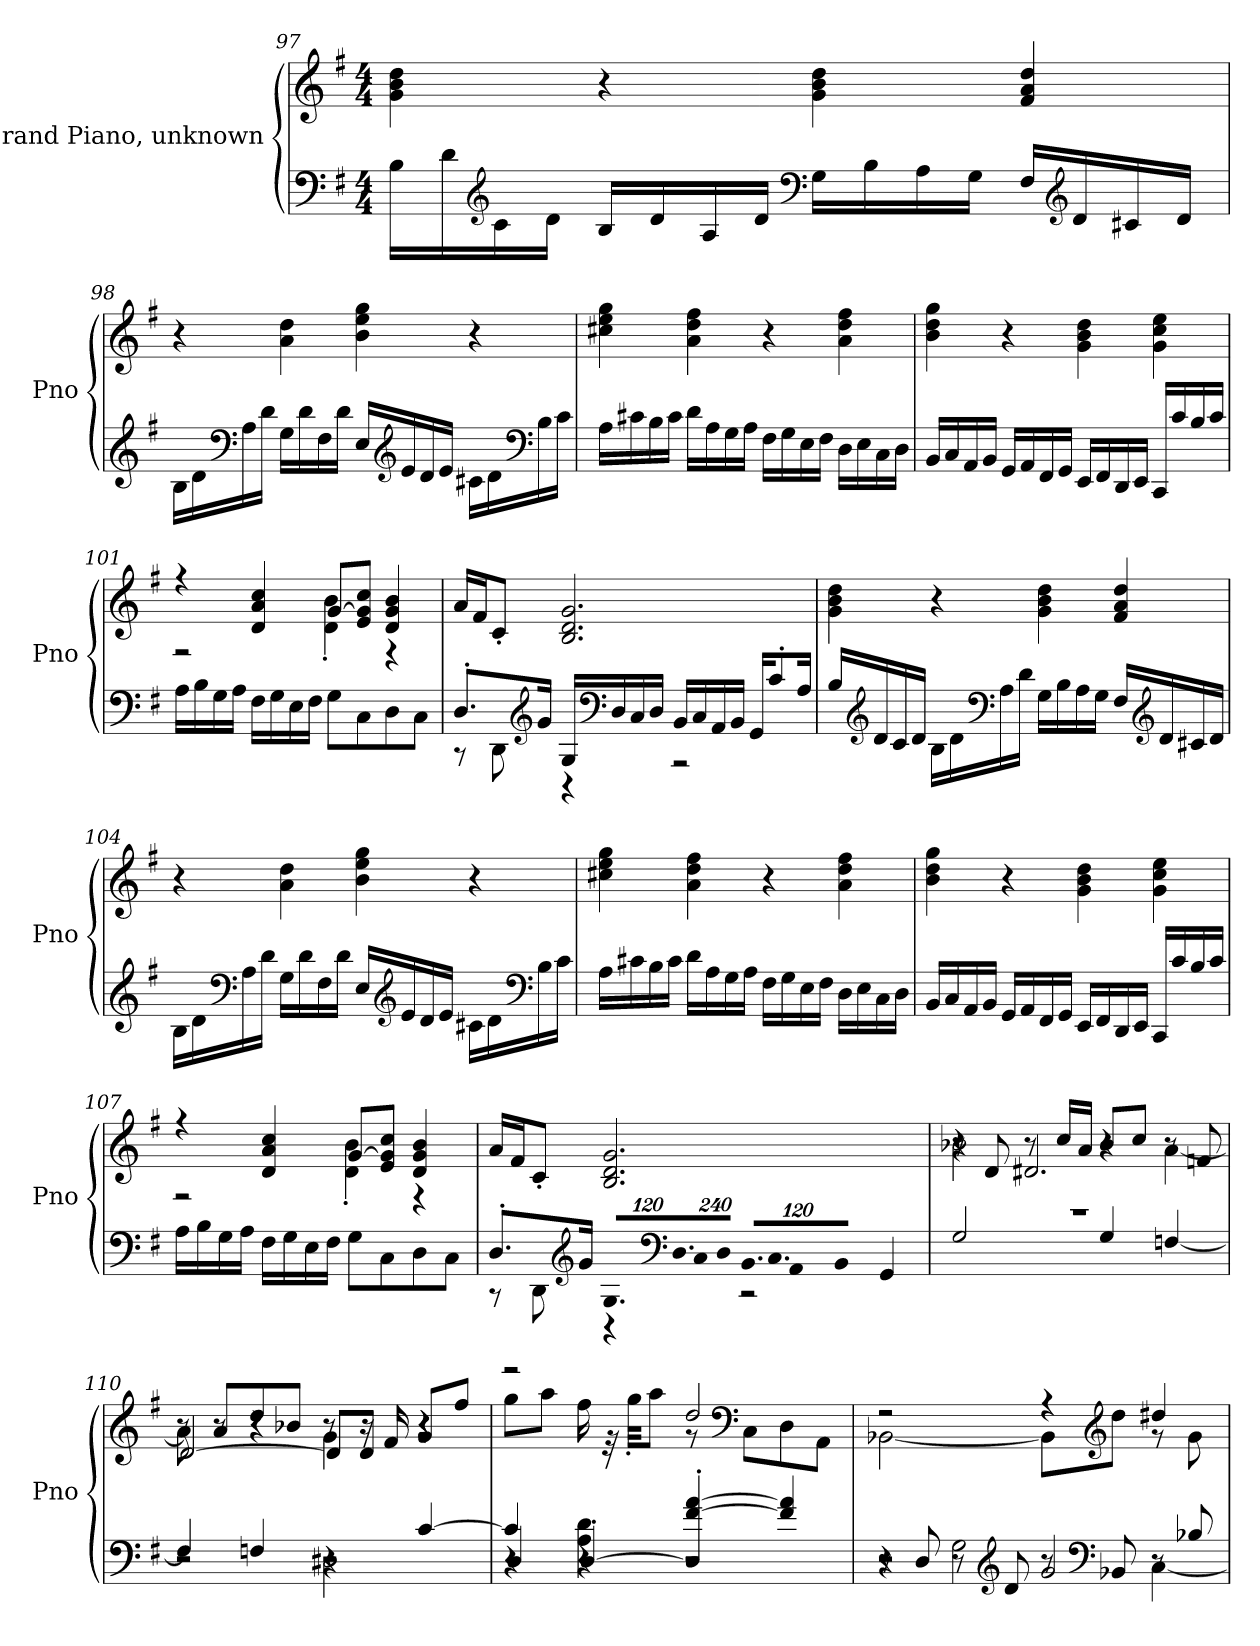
**kern	**kern
*part1	*part1
*staff2	*staff1
*I"Grand Piano, unknown	*
*I'Pno	*
!!LO:LB:g=z
*clefF4	*clefG2
*k[f#]	*k[f#]
*M4/4	*M4/4
=97	=97
16B\LL	4g\ 4b\ 4dd\
16d\	.
*clefG2	*
16c\	.
16d\JJ	.
16B/LL	4r
16d/	.
16A/	.
16d/JJ	.
*clefF4	*
16G\LL	4g\ 4b\ 4dd\
16B\	.
16A\	.
16G\JJ	.
16F#/LL	4f#/ 4a/ 4dd/
*clefG2	*
16d/	.
16c#X/	.
16d/JJ	.
=98	=98
16B\LL	4r
16d\	.
*clefF4	*
16A\	.
16d\JJ	.
16G\LL	4a\ 4dd\
16d\	.
16F#\	.
16d\JJ	.
16E/LL	4b\ 4ee\ 4gg\
*clefG2	*
16e/	.
16d/	.
16e/JJ	.
16c#X\LL	4r
16d\	.
*clefF4	*
16B\	.
16c#\JJ	.
!!LO:PB:g=z
=99	=99
16A\LL	4cc#X\ 4ee\ 4gg\
16c#X\	.
16B\	.
16c#\JJ	.
16d\LL	4a\ 4dd\ 4ff#\
16A\	.
16G\	.
16A\JJ	.
16F#\LL	4r
16G\	.
16E\	.
16F#\JJ	.
16D\LL	4a\ 4dd\ 4ff#\
16E\	.
16C\	.
16D\JJ	.
=100	=100
16BB/LL	4b\ 4dd\ 4gg\
16C/	.
16AA/	.
16BB/JJ	.
16GG/LL	4r
16AA/	.
16FF#/	.
16GG/JJ	.
16EE/LL	4g\ 4b\ 4dd\
16FF#/	.
16DD/	.
16EE/JJ	.
16CC/LL	4g\ 4cc\ 4ee\
16c/	.
16B/	.
16c/JJ	.
!!LO:LB:g=z
=101	=101
*	*^
16A\LL	4r	2r
16B\	.	.
16G\	.	.
16A\JJ	.	.
16F#\LL	4d/ 4a/ 4cc/	.
16G\	.	.
16E\	.	.
16F#\JJ	.	.
8G\L	[8g/L	4d\' 4b\'
8C\	8e/ 8g/] 8cc/J	.
8D\	4d/ 4g/ 4b/	4r
8C\J	.	.
*	*v	*v
=102	=102
*^	*
8.D'/L	8r	16a/LL
.	.	16f#/J
.	8DD\	8c'/J
*clefG2	*	*
16g/Jk	.	.
16G/LL	4r	2.B/ 2.d/ 2.g/
*clefF4	*	*
16D/	.	.
16C/	.	.
16D/JJ	.	.
16BB/LL	2r	.
16C/	.	.
16AA/	.	.
16BB/JJ	.	.
16GG/KL	.	.
8c'/	.	.
16A/Jk	.	.
*v	*v	*
!!LO:LB:g=z
=103	=103
16B/LL	4g\ 4b\ 4dd\
*clefG2	*
16d/	.
16c/	.
16d/JJ	.
16B\LL	4r
16d\	.
*clefF4	*
16A\	.
16d\JJ	.
16G\LL	4g\ 4b\ 4dd\
16B\	.
16A\	.
16G\JJ	.
16F#/LL	4f#/ 4a/ 4dd/
*clefG2	*
16d/	.
16c#X/	.
16d/JJ	.
=104	=104
16B\LL	4r
16d\	.
*clefF4	*
16A\	.
16d\JJ	.
16G\LL	4a\ 4dd\
16d\	.
16F#\	.
16d\JJ	.
16E/LL	4b\ 4ee\ 4gg\
*clefG2	*
16e/	.
16d/	.
16e/JJ	.
16c#X\LL	4r
16d\	.
*clefF4	*
16B\	.
16c#\JJ	.
!!LO:LB:g=z
=105	=105
16A\LL	4cc#X\ 4ee\ 4gg\
16c#X\	.
16B\	.
16c#\JJ	.
16d\LL	4a\ 4dd\ 4ff#\
16A\	.
16G\	.
16A\JJ	.
16F#\LL	4r
16G\	.
16E\	.
16F#\JJ	.
16D\LL	4a\ 4dd\ 4ff#\
16E\	.
16C\	.
16D\JJ	.
=106	=106
16BB/LL	4b\ 4dd\ 4gg\
16C/	.
16AA/	.
16BB/JJ	.
16GG/LL	4r
16AA/	.
16FF#/	.
16GG/JJ	.
16EE/LL	4g\ 4b\ 4dd\
16FF#/	.
16DD/	.
16EE/JJ	.
16CC/LL	4g\ 4cc\ 4ee\
16c/	.
16B/	.
16c/JJ	.
!!LO:LB:g=z
=107	=107
*	*^
16A\LL	4r	2r
16B\	.	.
16G\	.	.
16A\JJ	.	.
16F#\LL	4d/ 4a/ 4cc/	.
16G\	.	.
16E\	.	.
16F#\JJ	.	.
8G\L	[8g/L	4d\' 4b\'
8C\	8e/ 8g/] 8cc/J	.
8D\	4d/ 4g/ 4b/	4r
8C\J	.	.
*	*v	*v
=108	=108
*^	*
8.D'/L	8r	16a/LL
.	.	16f#/J
.	8DD\	8c'/J
*clefG2	*	*
16g/Jk	.	.
*Xbrackettup	*	*
!LO:N:vis=32.	!	!
1920%103G/LLL	4r	2.B/ 2.d/ 2.g/
*clefF4	*	*
!LO:N:vis=32.	!	!
1920%103D/J	.	.
!LO:N:vis=16	!	!
1920%137C/	.	.
!LO:N:vis=16	!	!
1920%137D/JJ	.	.
!LO:N:vis=32.	!	!
1920%103BB/LLL	2r	.
!LO:N:vis=32.	!	!
1920%103C/J	.	.
!LO:N:vis=16	!	!
1920%137AA/	.	.
!LO:N:vis=16	!	!
1920%137BB/JJ	.	.
4GG/	.	.
=109	=109	=109
*	*	*^
*	*	*	*^
1r	2G/	8r	2b-X\	4r
.	.	8d/	.	.
.	.	8r	.	2.d#X/
.	.	16cc/LL	.	.
.	.	16a/JJ	.	.
.	4G/	8b-/L	4r	.
.	.	8cc/J	.	.
.	[4Fn/	8r	[4a\	.
.	.	8fn/	.	.
!!LO:LB:g=z	!!	!!
=110	=110	=110	=110	=110
*	*^	*	*	*
2r	2r	4F/]	8r	8a\]	[2d/
.	.	.	8a/L	8r	.
.	.	4Fn/	8dd/	4r	.
.	.	.	8b-X/J	.	.
4r	2D#X\	2r	8r	4g\	8d/L]
.	.	.	16r	.	8d/J
.	.	.	16f#/	.	.
[4c/	.	.	8g/L	4r	4r
.	.	.	8ff#/J	.	.
*	*	*	*	*v	*v
=111	=111	=111	=111	=111
4c/]	4r	4D/	2r	8gg\L
.	.	.	.	8aa\J
4r	4A\ 4d\	[4D'/	.	16ff#\
.	.	.	.	32r
.	.	.	.	32gg'\KKL
.	.	.	.	8aa\J
2r	2r	4D/]' [4f#/' [4a/'	2dd/	8r
*	*	*	*clefF4	*
.	.	.	.	8C\L
.	.	4f#/] 4a/]	.	8D\
.	.	.	.	8AA\J
=112	=112	=112	=112	=112
2r	4r	8r	2r	[2BB-X\
.	.	8D/	.	.
.	2G\	8r	.	.
*clefG2	*	*	*	*
.	.	8d/	.	.
2g/	.	8r	4r	8BB-\L]
*clefF4	*	*	*clefG2	*
.	.	8BB-X/	.	8dd\J
.	[4C\	8r	4dd#X/	8r
.	.	8B-X/	.	8g\
*v	*v	*v	*	*
*	*v	*v
=	=
*-	*-
